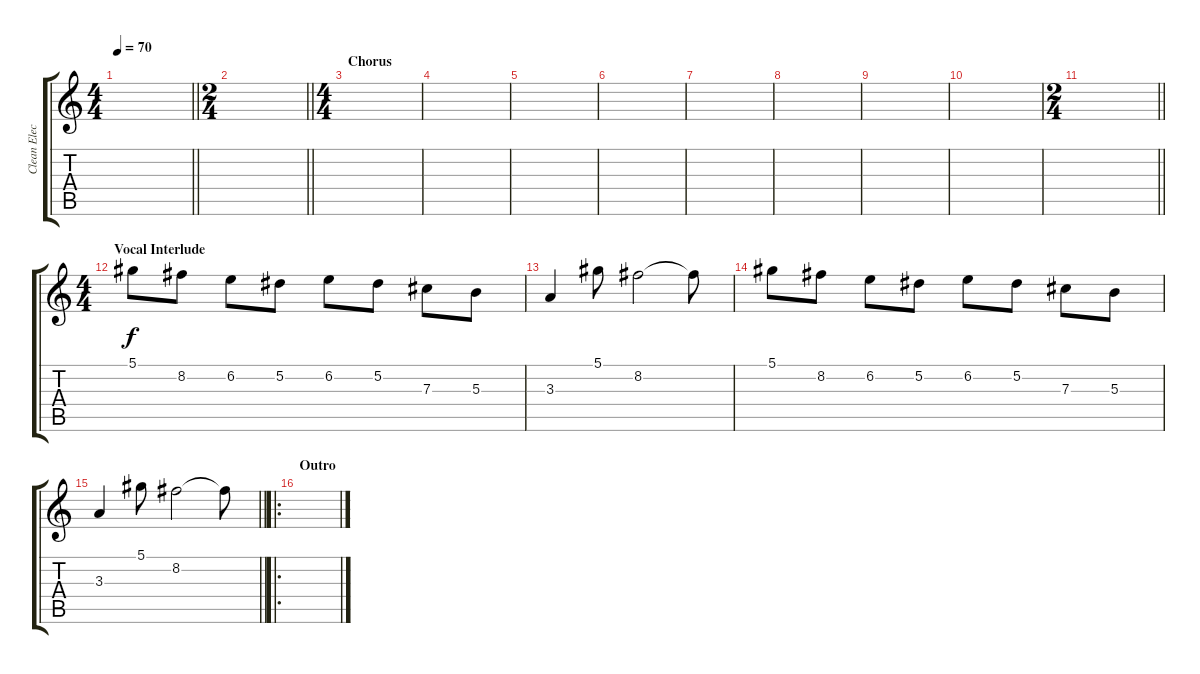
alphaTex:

\track ("Clean Electrical Guitar 1" "Clean Elec") {instrument electricguitarclean}
\staff {score tabs}
\tuning (Eb4 Bb3 Gb3 Db3 Ab2 Eb2) {hide}
\ts (4 4)
\tempo 70
\clef g2
\barLineRight lightlight
\ks c
|
\ts (2 4)
\barLineRight lightlight
|
\ts (4 4)
\section ("" "Chorus")
\ks aminor
|
|
|
|
|
|
|
|
\ts (2 4)
\barLineRight lightlight
\ks c
|
\ts (4 4)
\section ("" "Vocal Interlude")
5.1.8{dy f} 8.2.8 6.2.8 5.2.8 6.2.8 5.2.8 7.3.8 5.3.8 |
3.3.4 5.1.8 8.2.2 8.2{t}.8 |
5.1.8 8.2.8 6.2.8 5.2.8 6.2.8 5.2.8 7.3.8 5.3.8 |
\barLineRight lightlight
3.3.4 5.1.8 8.2.2 8.2{t}.8 |
\ro
\section ("" "Outro")
